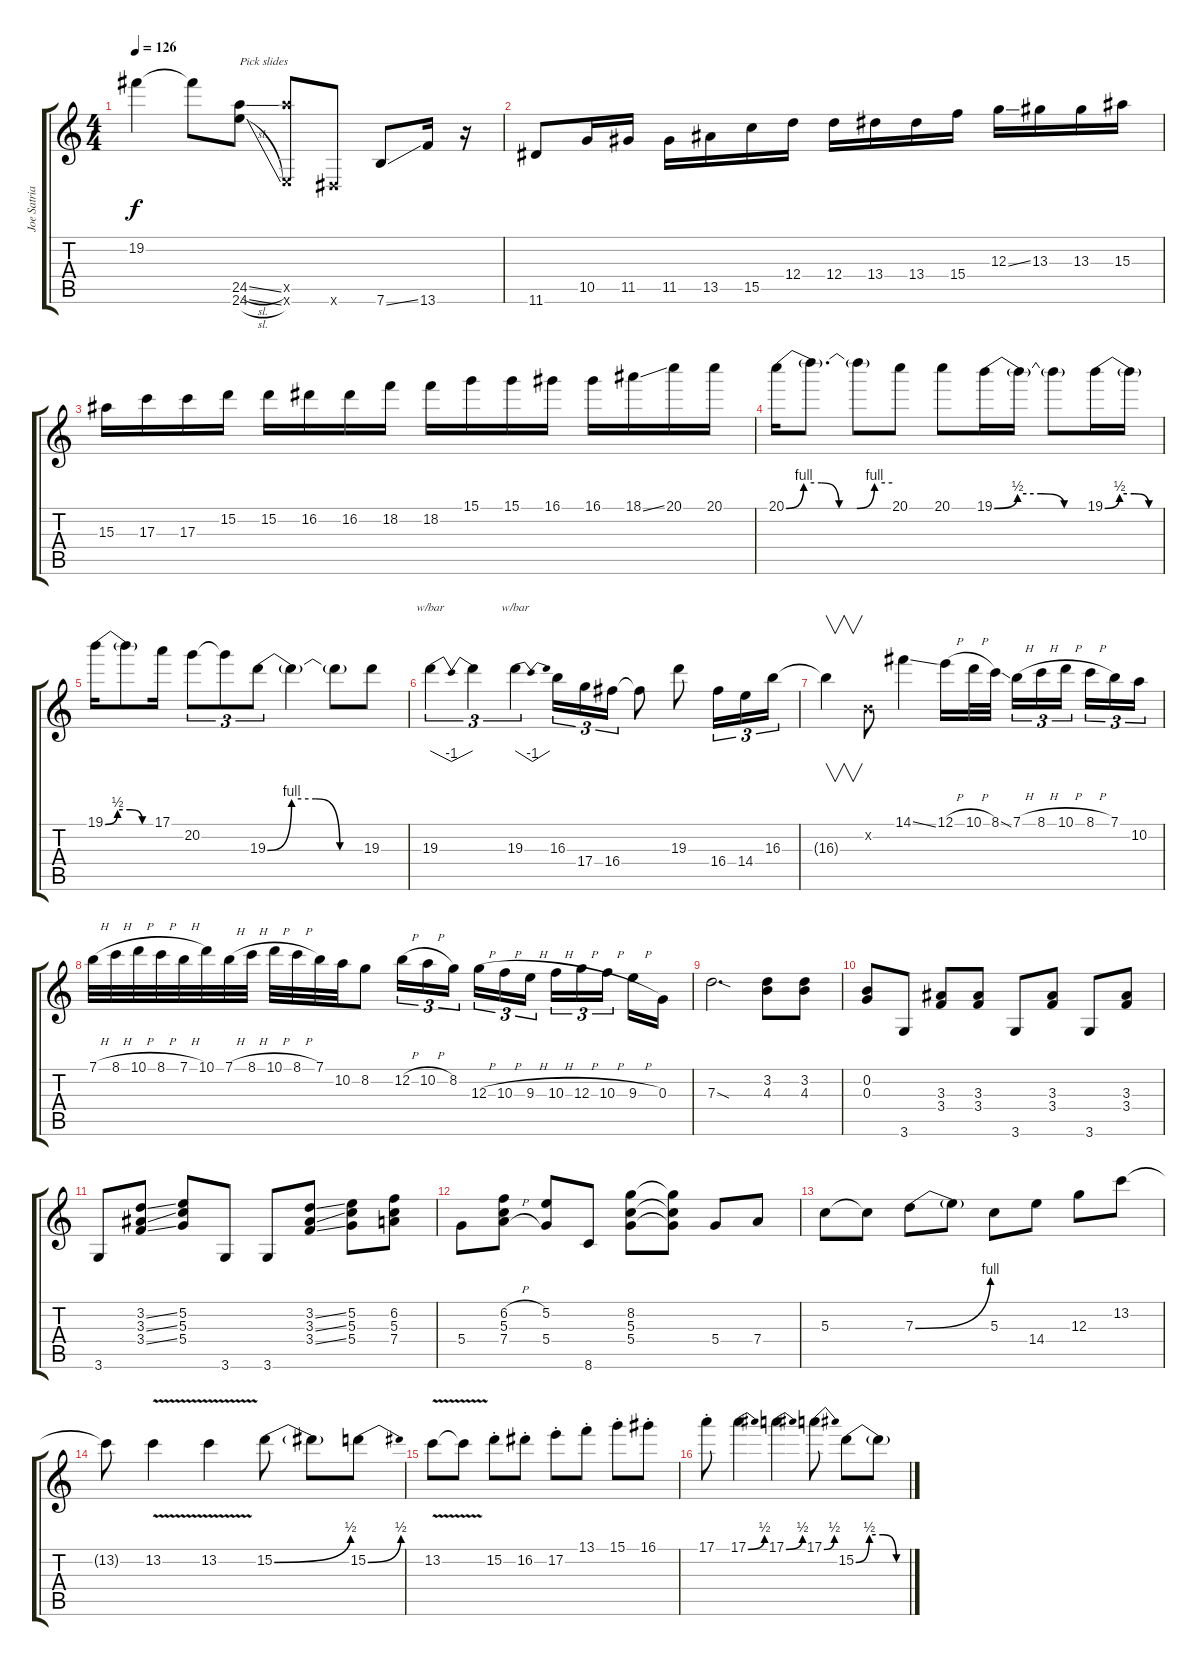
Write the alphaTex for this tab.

\track ("Joe Satriani - guitar" "Joe Satria") {instrument distortionguitar}
\staff {score tabs}
\tuning (E4 B3 G3 D3 A2 E2) {hide}
\ts (4 4)
\tempo 126
\clef g2
\ks c
19.2{t}.4{dy f} 19.2{t}.8 (24.5{sl} 24.6{sl}).8{txt "Pick slides" instrument guitarfretnoise} (24.5{x} 0.6{x}).8 -1.6{x}.8 7.6{ss}.8{instrument distortionguitar} 13.6.16 r.16 |
11.6.8 10.5.16 11.5.16 11.5.16 13.5.16 15.5.16 12.4.16 12.4.16 13.4.16 13.4.16 15.4.16 12.3{ss}.16 13.3.16 13.3.16 15.3.16 |
15.3.16 17.3.16 17.3.16 15.2.16 15.2.16 16.2.16 16.2.16 18.2.16 18.2.16 15.1.16 15.1.16 16.1.16 16.1.16 18.1{ss}.16 20.1.16 20.1.16 |
20.1{be (custom 0 0 10 4 20 4 30 0 40 0 50 4 60 4)}.16 20.1{t}.8{d} 20.1{t}.8 20.1.8 20.1.8 19.1{be (custom 0 0 15 2 30 2 45 0 60 0)}.16 19.1{t}.16 19.1{t}.8 19.1{be (custom 0 0 15 2 30 2 45 0 60 0)}.16 19.1{t}.16 |
19.1{be (custom 0 0 15 2 30 2 45 0 60 0)}.16 19.1{t}.8 17.1.16 20.2.8{tu (3 2)} 20.2{t}.8{tu (3 2)} 19.3{be (custom 0 0 15 4 30 4 45 0 60 0)}.8{tu (3 2)} 19.3{t}.4 19.3{t}.8 19.3.8 |
19.3.4{tu (3 2) tbe (dip default 0 0 30 -4 60 0)} 19.3{t}.4{tu (3 2)} 19.3.4{tu (3 2) tbe (dip default 0 0 30 -4 60 0)} 16.3.16{tu (3 2)} 17.4.16{tu (3 2)} 16.4.16{tu (3 2)} 16.4{t}.8 19.3.8 16.4.16{tu (3 2)} 14.4.16{tu (3 2)} 16.3.16{tu (3 2)} |
16.3{t}.4{v} 0.2{x}.8 14.1{ss}.4 12.1{h}.16 10.1{h}.32 8.1{ss}.32 7.1{h}.16{tu (3 2)} 8.1{h}.16{tu (3 2)} 10.1{h}.16{tu (3 2) beam splitsecondary} 8.1{h}.16{tu (3 2)} 7.1.16{tu (3 2)} 10.2.16{tu (3 2)} |
7.1{h}.32 8.1{h}.32 10.1{h}.32 8.1{h}.32 7.1{h}.32 10.1.32 7.1{h}.32 8.1{h}.32 10.1{h}.32 8.1{h}.32 7.1.32 10.2.32 8.2.8 12.2{h}.16{tu (3 2)} 10.2{h}.16{tu (3 2)} 8.2.16{tu (3 2) beam splitsecondary} 12.3{h}.16{tu (3 2)} 10.3{h}.16{tu (3 2)} 9.3{h}.16{tu (3 2)} 10.3{h}.16{tu (3 2)} 12.3{h}.16{tu (3 2)} 10.3{h}.16{tu (3 2) beam splitsecondary} 9.3{h}.16 0.3.16 |
7.3{sod}.2{d} (3.2 4.3).8 (3.2 4.3).8 |
(0.2 0.3).8 3.6.8 (3.3 3.4).8 (3.3 3.4).8 3.6.8 (3.3 3.4).8 3.6.8 (3.3 3.4).8 |
3.6.8 (3.2{ss} 3.3{ss} 3.4{ss}).8 (5.2 5.3 5.4).8 3.6.8 3.6.8 (3.2{ss} 3.3{ss} 3.4{ss}).8 (5.2 5.3 5.4).8 (6.2 5.3 7.4).8 |
5.4.8 (6.2{h} 5.3 7.4{h}).8 (5.2 5.4).8 8.6.8 (8.2 5.3 5.4).8 (8.2{t} 5.3{t} 5.4{t}).8 5.4.8 7.4.8 |
5.3.8 5.3{t}.8 7.3{be (bend 0 0 60 4)}.8 7.3{t}.8 5.3.8 14.4.8 12.3.8 13.2.8 |
13.2{t}.8 13.2{v}.4 13.2{v}.4 15.2{be (bend 0 0 60 2)}.8 15.2{t}.8 15.2{be (bend 0 0 60 2)}.8 |
13.2{v}.8 13.2{t}.8 15.2{st}.8 16.2{st}.8 17.2{st}.8 13.1{st}.8 15.1{st}.8 16.1{st}.8 |
17.1{st}.8 17.1{be (bend 0 0 60 2)}.4 17.1{be (bend 0 0 60 2)}.4 17.1{be (bend 0 0 60 2)}.8 15.2{be (custom 0 0 15 2 30 2 45 0 60 0)}.8 15.2{t}.8
